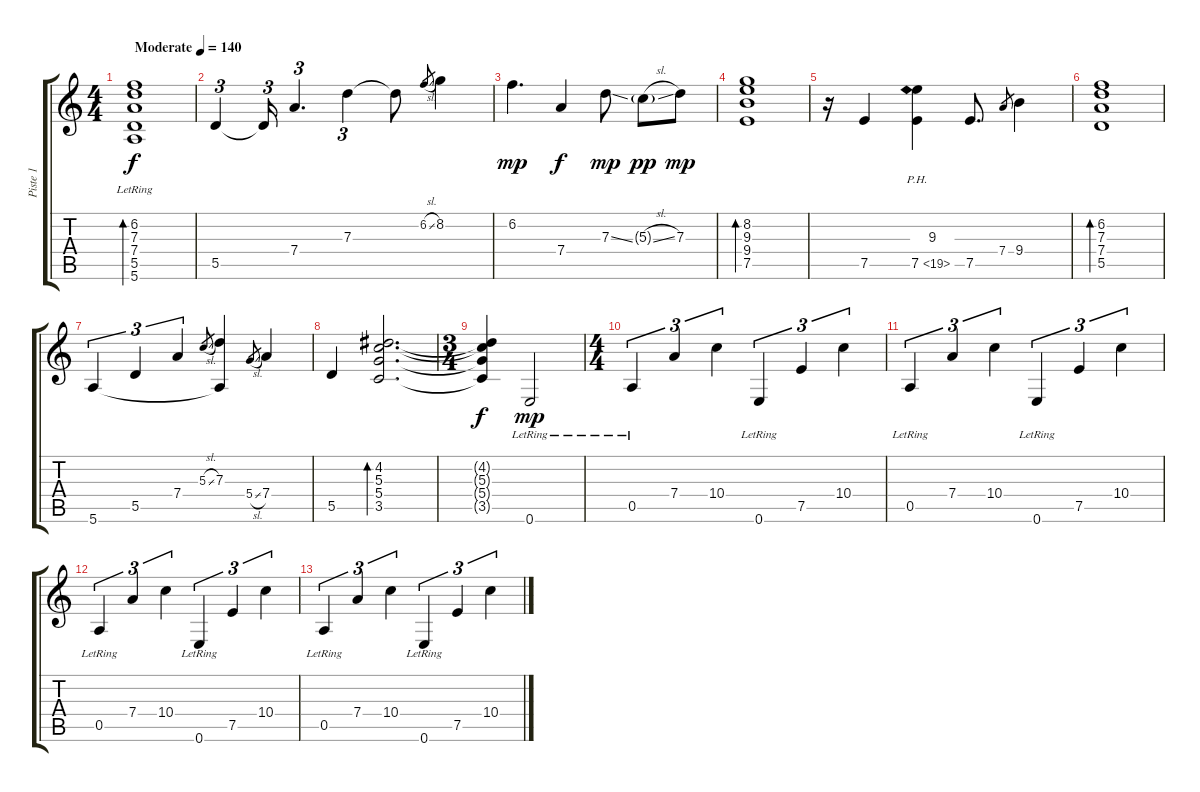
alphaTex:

\track ("Piste 1" "Piste 1") {instrument acousticguitarsteel}
\staff {score tabs}
\tuning (E4 B3 G3 D3 A2 E2) {hide}
\ts (4 4)
\tempo (140 "Moderate")
\clef g2
\ks c
(6.2 7.3 7.4 5.5 5.6{lr}).1{bd 480 dy f instrument acousticguitarsteel} |
5.5.4{tu (3 2)} 5.5{t}.16{tu (3 2)} 7.4.4{d tu (3 2)} 7.3.4{tu (3 2)} 7.3{t}.8 6.2{sl}.8{gr} 8.2.4 |
6.2.4{d dy mp} 7.4.4{dy f} 7.3{ss}.8{dy mp} 5.3{sl g}.8{dy pp} 7.3.8{dy mp} |
(8.2 9.3 9.4 7.5).1{bd 480} |
r.16 7.5.4 (9.3 7.5{ph 12}).4 7.5.8{d} 7.4.8{gr} 9.4.4 |
(6.2 7.3 7.4 5.5).1{bd 480} |
5.6.4{tu (3 2)} 5.5.4{tu (3 2)} 7.4.4{tu (3 2)} 5.3{sl}.8{gr} (7.3 5.6{t}).4 5.4{sl}.8{gr} 7.4.4 |
5.5.4 (4.2 5.3 5.4 3.5).2{d bd 480} |
\ts (3 4)
(4.2{t} 5.3{t} 5.4{t} 3.5{t}).4{dy f} 0.6{lr}.2{dy mp} |
\ts (4 4)
0.5{lr}.4{tu (3 2)} 7.4.4{tu (3 2)} 10.4.4{tu (3 2)} 0.6{lr}.4{tu (3 2)} 7.5.4{tu (3 2)} 10.4.4{tu (3 2)} |
0.5{lr}.4{tu (3 2)} 7.4.4{tu (3 2)} 10.4.4{tu (3 2)} 0.6{lr}.4{tu (3 2)} 7.5.4{tu (3 2)} 10.4.4{tu (3 2)} |
0.5{lr}.4{tu (3 2)} 7.4.4{tu (3 2)} 10.4.4{tu (3 2)} 0.6{lr}.4{tu (3 2)} 7.5.4{tu (3 2)} 10.4.4{tu (3 2)} |
0.5{lr}.4{tu (3 2)} 7.4.4{tu (3 2)} 10.4.4{tu (3 2)} 0.6{lr}.4{tu (3 2)} 7.5.4{tu (3 2)} 10.4.4{tu (3 2)}
